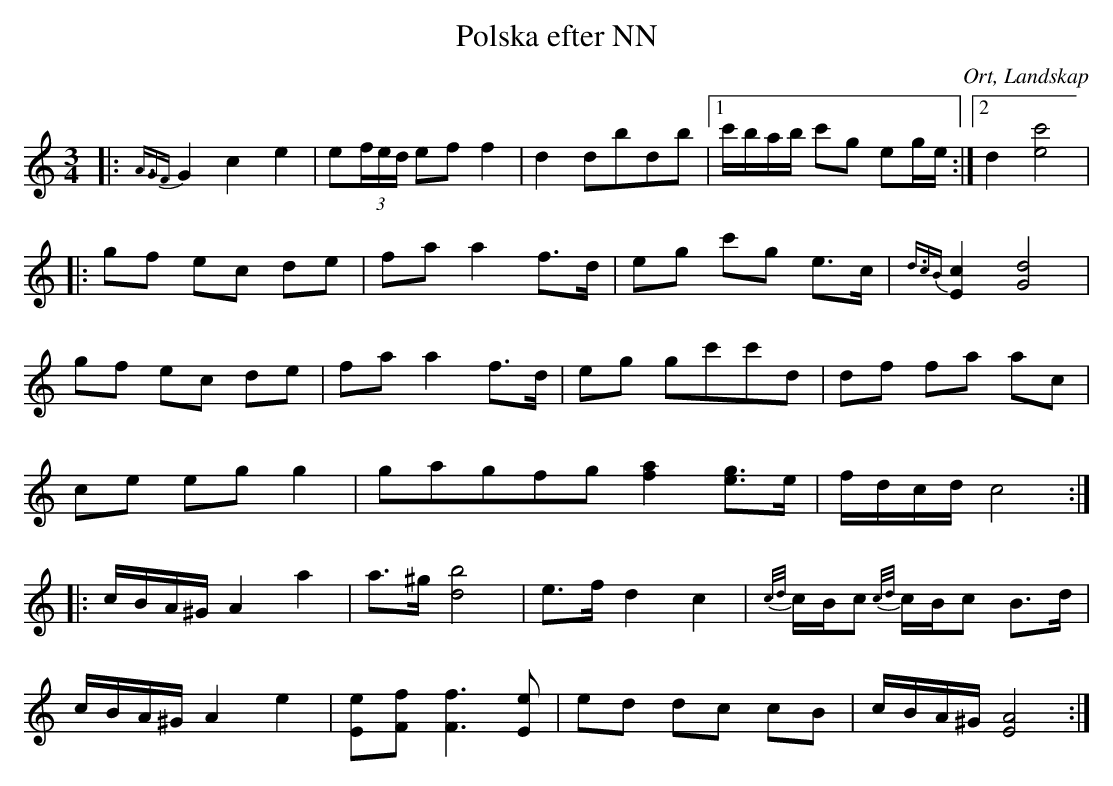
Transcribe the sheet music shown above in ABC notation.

X:1
T:Polska efter NN
O:Ort, Landskap
M:3/4
L:1/8
K:C
|:{A3/2GF}G2 c2 e2|e(3f/e/d/ ef f2|d2 dbdb|1 c'/b/a/b/ c'g eg/e/:|2 d2 [e4c'4]|
|:gf ec de|fa a2 f>d|eg c'g e>c|{d3/2cB}[c2E2] [G4d4]|
gf ec de|fa a2 f>d|eg gc'c'd|df fa ac|
ce eg g2|g2/5a2/5g2/5f2/5g2/5 [f2a2] [eg]>e|f/d/c/d/  c4:|
|:c/B/A/^G/ A2 a2|a>^g [d4b4]|e>f d2 c2|{c/d/}c/B/c {c/d/}c/B/c B>d|
c/B/A/^G/ A2 e2|[Ee][Ff] [F3f3] [Ee] |ed dc cB|c/B/A/^G/ [E4A4]:|
